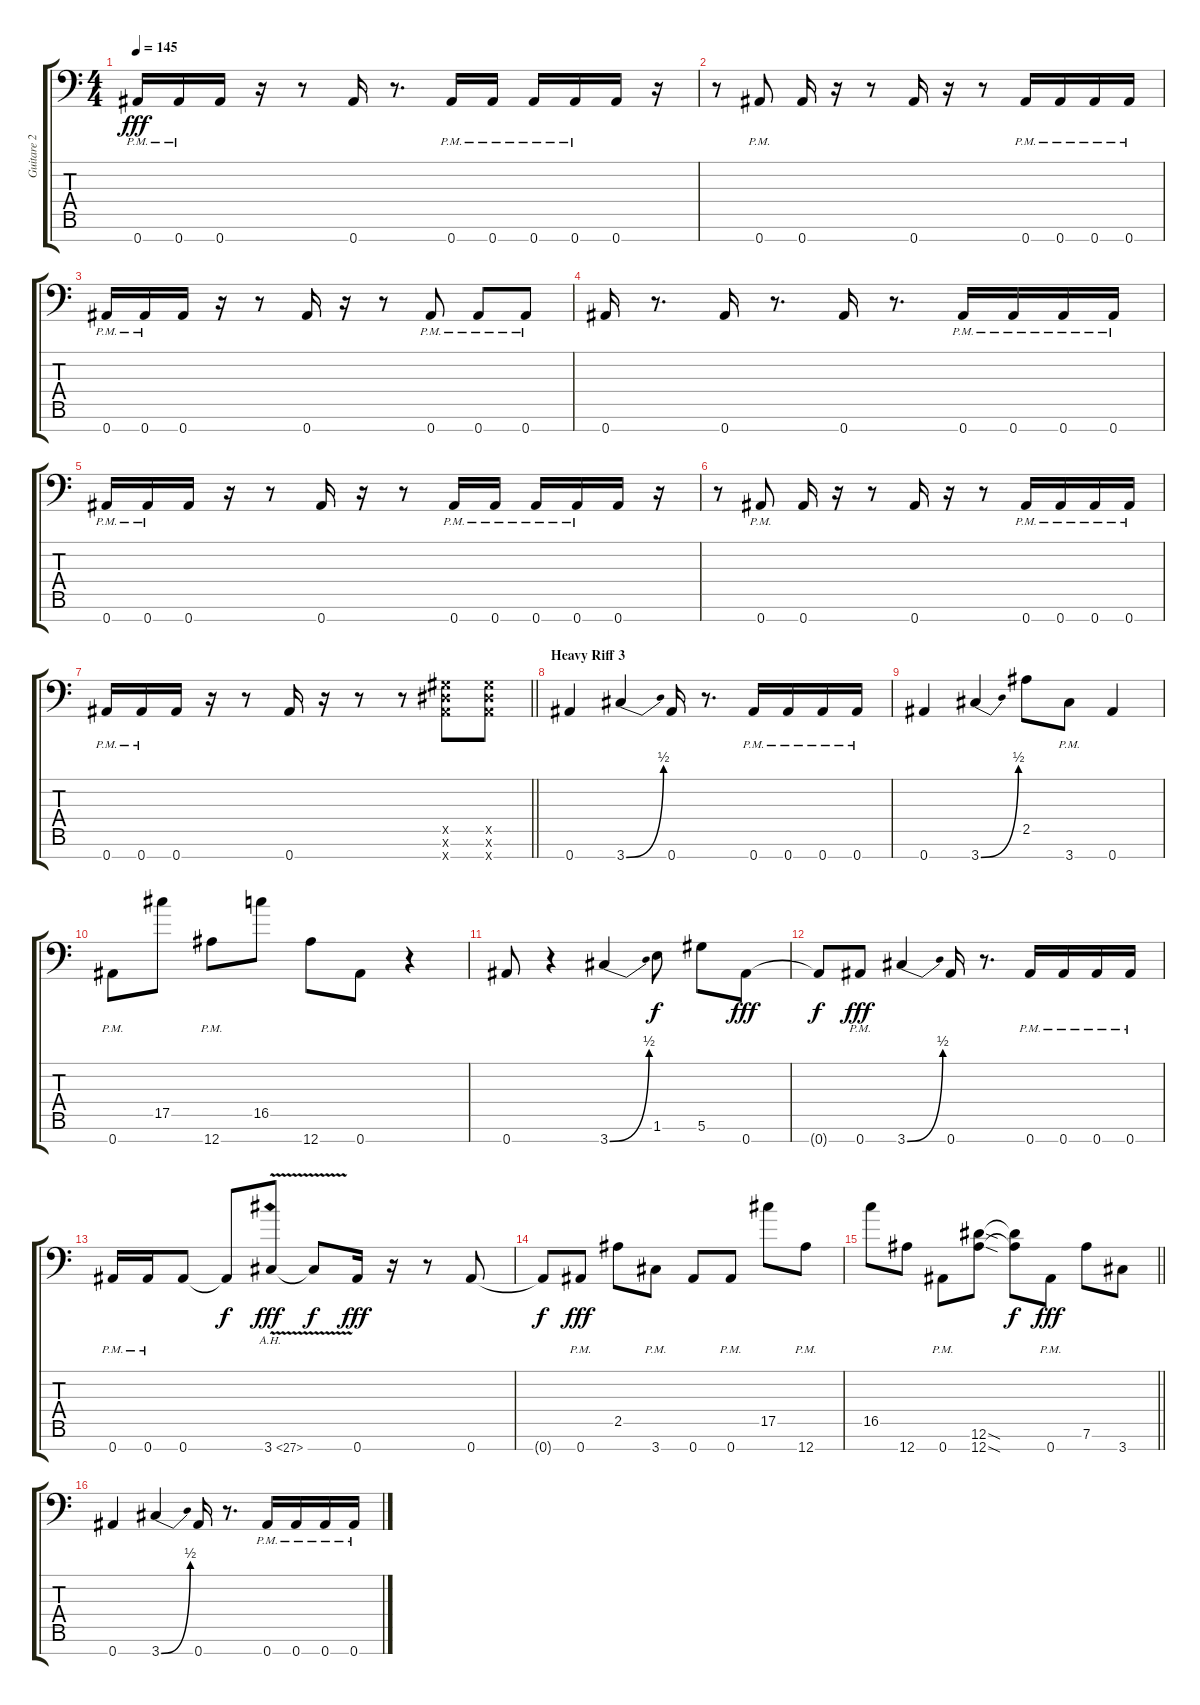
\track ("Guitare 2" "Guitare 2") {instrument distortionguitar}
\staff {score tabs}
\tuning (Eb4 Bb3 Gb3 Db3 Ab2 Eb2 Bb1) {hide}
\ts (4 4)
\tempo 145
\clef f4
\ks c
0.7{pm}.16{dy fff} 0.7{pm}.16 0.7.16 r.16 r.8 0.7.16 r.8{d} 0.7{pm}.16 0.7{pm}.16 0.7{pm}.16 0.7{pm}.16 0.7.16 r.16 |
r.8 0.7{pm}.8 0.7.16 r.16 r.8 0.7.16 r.16 r.8 0.7{pm}.16 0.7{pm}.16 0.7{pm}.16 0.7{pm}.16 |
0.7{pm}.16 0.7{pm}.16 0.7.16 r.16 r.8 0.7.16 r.16 r.8 0.7{pm}.8 0.7{pm}.8 0.7{pm}.8 |
0.7.16 r.8{d} 0.7.16 r.8{d} 0.7.16 r.8{d} 0.7{pm}.16 0.7{pm}.16 0.7{pm}.16 0.7{pm}.16 |
0.7{pm}.16 0.7{pm}.16 0.7.16 r.16 r.8 0.7.16 r.16 r.8 0.7{pm}.16 0.7{pm}.16 0.7{pm}.16 0.7{pm}.16 0.7.16 r.16 |
r.8 0.7{pm}.8 0.7.16 r.16 r.8 0.7.16 r.16 r.8 0.7{pm}.16 0.7{pm}.16 0.7{pm}.16 0.7{pm}.16 |
\barLineRight lightlight
0.7{pm}.16 0.7{pm}.16 0.7.16 r.16 r.8 0.7.16 r.16 r.8 r.8 (0.5{x} 0.6{x} 0.7{x}).8{volume 13} (0.5{x} 0.6{x} 0.7{x}).8 |
\section ("" "Heavy Riff 3")
0.7.4{volume 13 balance 2} 3.7{be (bend 0 0 60 2)}.4 0.7.16 r.8{d} 0.7{pm}.16 0.7{pm}.16 0.7{pm}.16 0.7{pm}.16 |
0.7.4 3.7{be (bend 0 0 60 2)}.4 2.5.8 3.7{pm}.8 0.7.4 |
0.7{pm}.8 17.5.8 12.7{pm}.8 16.5.8 12.7.8 0.7.8 r.4 |
0.7.8 r.4 3.7{be (bend 0 0 60 2)}.4 1.6.8{dy f} 5.6.8 0.7.8{dy fff} |
0.7{t}.8{dy f} 0.7{pm}.8{dy fff} 3.7{be (bend 0 0 60 2)}.4 0.7.16 r.8{d} 0.7{pm}.16 0.7{pm}.16 0.7{pm}.16 0.7{pm}.16 |
0.7{pm}.16 0.7{pm}.16 0.7.8 0.7{t}.8{dy f} 3.7{ah 24 v}.8{dy fff} 3.7{t}.8{dy f} 0.7.16{dy fff} r.16 r.8 0.7.8 |
0.7{t}.8{dy f} 0.7{pm}.8{dy fff} 2.5.8 3.7{pm}.8 0.7.8 0.7{pm}.8 17.5.8 12.7{pm}.8 |
\barLineRight lightlight
16.5.8 12.7.8 0.7{pm}.8 (12.6{sod} 12.7{sod}).8 (12.6{t} 12.7{t}).8{dy f} 0.7{pm}.8{dy fff} 7.6.8 3.7.8 |
0.7.4 3.7{be (bend 0 0 60 2)}.4 0.7.16 r.8{d} 0.7{pm}.16 0.7{pm}.16 0.7{pm}.16 0.7{pm}.16
